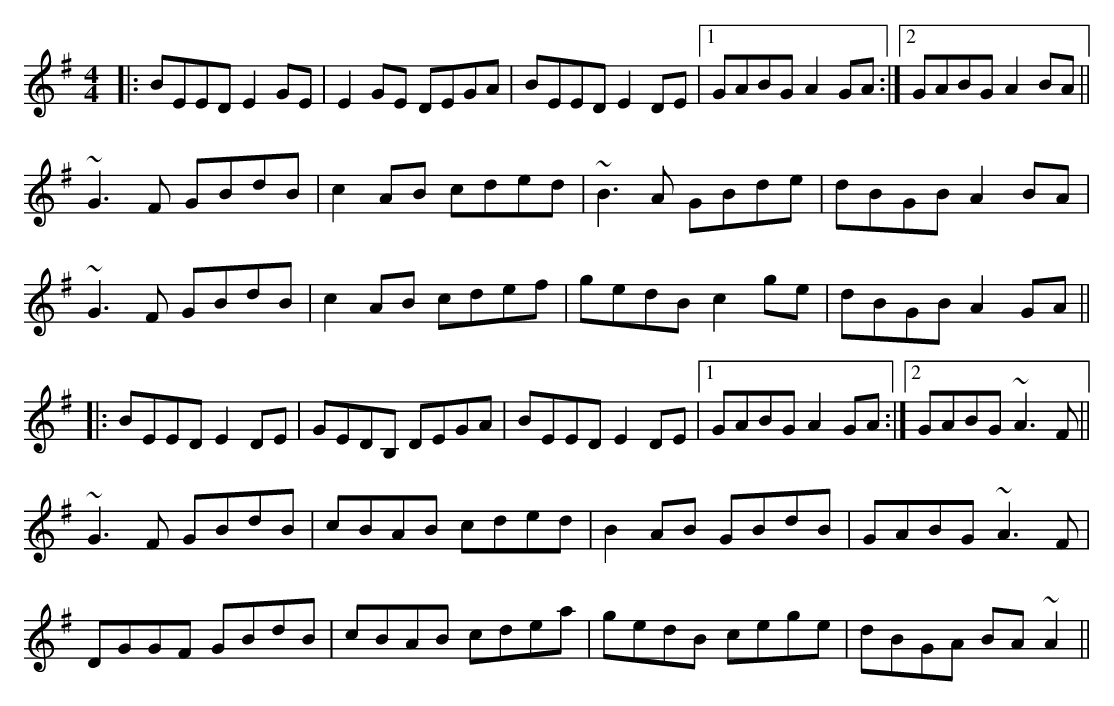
X:1
M:4/4
K:Emin
|:BEED E2GE|E2GE DEGA|BEED E2DE|1 GABG A2GA:|2 GABG A2BA||
~G3F GBdB|c2AB cded|~B3A GBde|dBGB A2BA|
~G3F GBdB|c2AB cdef|gedB c2ge|dBGB A2GA||
|:BEED E2DE|GEDB, DEGA|BEED E2DE|1 GABG A2GA:|2 GABG ~A3F||
~G3F GBdB|cBAB cded|B2AB GBdB|GABG ~A3F|
DGGF GBdB|cBAB cdea|gedB cege|dBGA BA~A2||
